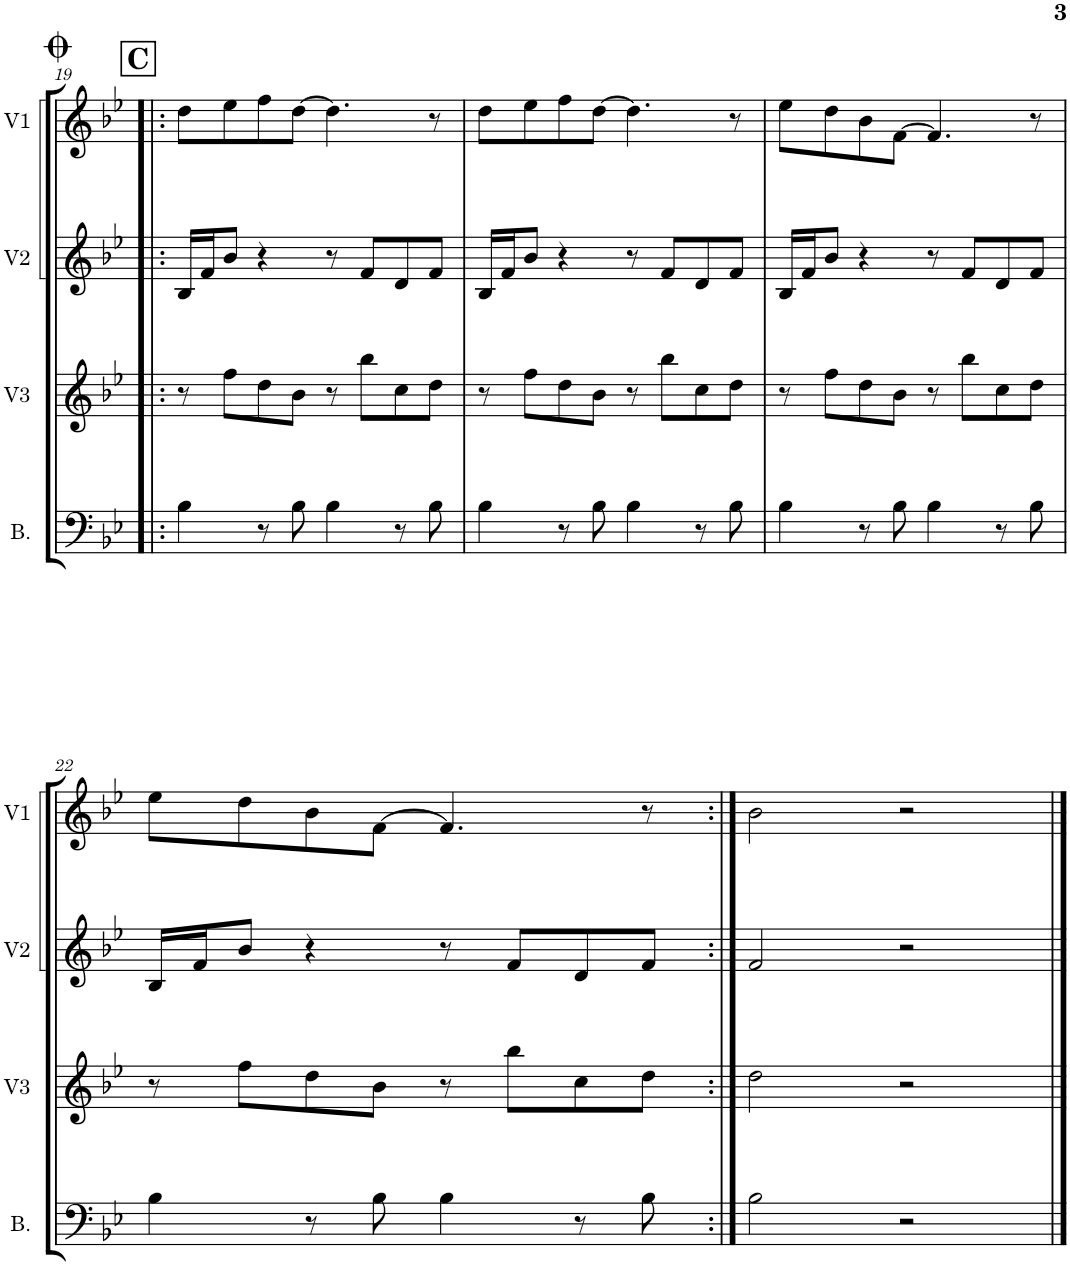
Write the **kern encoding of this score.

**kern	**kern	**kern	**kern
*part4	*part3	*part2	*part1
*staff4	*staff3	*staff2	*staff1
*I"Bass	*I"Voice 3	*I"Voice 2	*I"Voice 1
*I'B.	*I'V3	*I'V2	*I'V1
!!LO:PB:g=z
*clefF4	*clefG2	*clefG2	*clefG2
*Trd7c12	*Trd5c9	*Trd1c2	*Trd1c2
*k[b-e-]	*k[b-e-]	*k[b-e-]	*k[b-e-]
*M4/4	*M4/4	*M4/4	*M4/4
!!LO:REH:place=s1:a:B:cj:fs=14:t=C
=19!|:	=19!|:	=19!|:	=19!|:
4B-\	8r	16B-/LL	8dd\L
.	.	16f/J	.
.	8ff\L	8b-/J	8ee-\
8r	8dd\	4r	8ff\
8B-\	8b-\J	.	[8dd\J
4B-\	8r	8r	4.dd\]
.	8bb-\L	8f/L	.
8r	8cc\	8d/	.
8B-\	8dd\J	8f/J	8r
=20	=20	=20	=20
4B-\	8r	16B-/LL	8dd\L
.	.	16f/J	.
.	8ff\L	8b-/J	8ee-\
8r	8dd\	4r	8ff\
8B-\	8b-\J	.	[8dd\J
4B-\	8r	8r	4.dd\]
.	8bb-\L	8f/L	.
8r	8cc\	8d/	.
8B-\	8dd\J	8f/J	8r
=21	=21	=21	=21
4B-\	8r	16B-/LL	8ee-\L
.	.	16f/J	.
.	8ff\L	8b-/J	8dd\
8r	8dd\	4r	8b-\
8B-\	8b-\J	.	[8f\J
4B-\	8r	8r	4.f/]
.	8bb-\L	8f/L	.
8r	8cc\	8d/	.
8B-\	8dd\J	8f/J	8r
!!LO:LB:g=z
=22	=22	=22	=22
4B-\	8r	16B-/LL	8ee-\L
.	.	16f/J	.
.	8ff\L	8b-/J	8dd\
8r	8dd\	4r	8b-\
8B-\	8b-\J	.	[8f\J
4B-\	8r	8r	4.f/]
.	8bb-\L	8f/L	.
8r	8cc\	8d/	.
8B-\	8dd\J	8f/J	8r
=23:|!	=23:|!	=23:|!	=23:|!
2B-\	2dd\	2f/	2b-\
2r	2r	2r	2r
==	==	==	==
*-	*-	*-	*-
